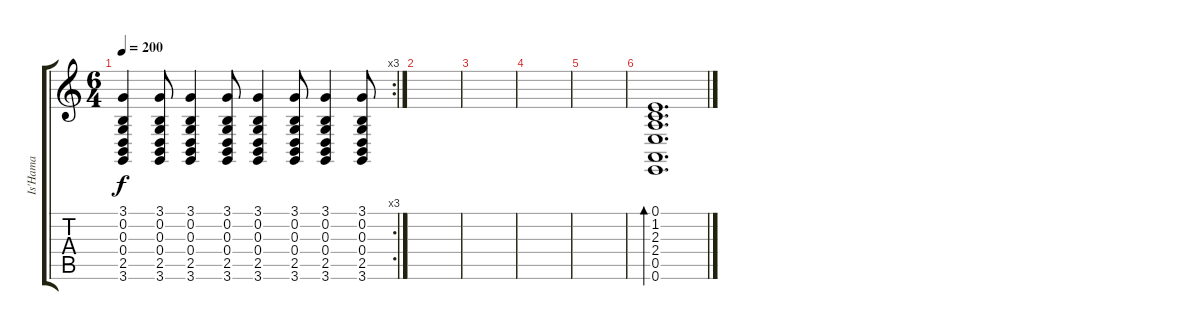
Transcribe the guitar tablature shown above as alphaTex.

\track ("Is'Hama" "Is'Hama") {instrument churchorgan}
\staff {score tabs}
\tuning (E4 B3 G3 D3 A2 E2) {hide}
\rc 3
\ts (6 4)
\tempo 200
\clef g2
\ks c
(3.1 0.2 0.3 0.4 2.5 3.6).4{dy f} (3.1 0.2 0.3 0.4 2.5 3.6).8 (3.1 0.2 0.3 0.4 2.5 3.6).4 (3.1 0.2 0.3 0.4 2.5 3.6).8 (3.1 0.2 0.3 0.4 2.5 3.6).4 (3.1 0.2 0.3 0.4 2.5 3.6).8 (3.1 0.2 0.3 0.4 2.5 3.6).4 (3.1 0.2 0.3 0.4 2.5 3.6).8 |
|
|
|
|
(0.1 1.2 2.3 2.4 0.5 0.6).1{d bd 480}
